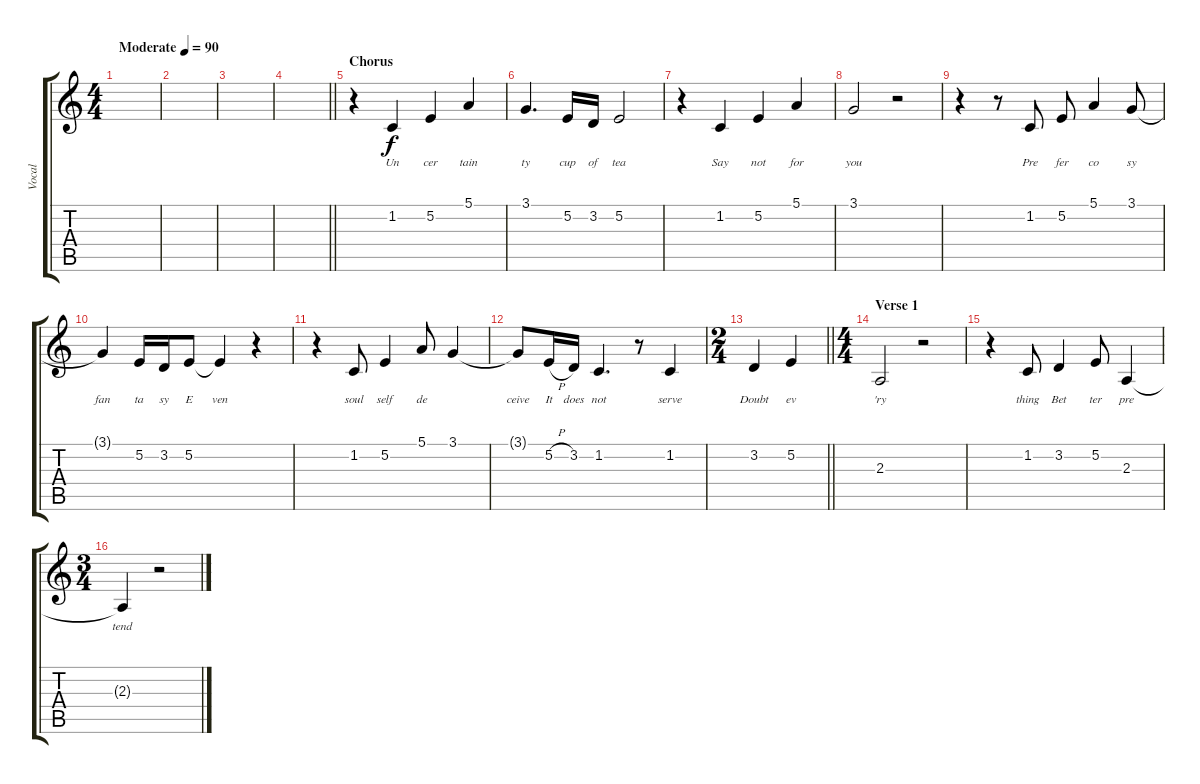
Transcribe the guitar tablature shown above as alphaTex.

\track ("Vocal" "Vocal") {instrument acousticgrandpiano}
\staff {score tabs}
\tuning (E4 B3 G3 D3 A2 E2) {hide}
\ts (4 4)
\tempo (90 "Moderate")
\clef g2
\ks c
|
|
|
\barLineRight lightlight
|
\section ("" "Chorus")
r.4 1.2.4{lyrics (0 "Un") lyrics (1 "") lyrics (2 "") lyrics (3 "") lyrics (4 "")} 5.2.4{lyrics (0 "cer") lyrics (1 "") lyrics (2 "") lyrics (3 "") lyrics (4 "")} 5.1.4{lyrics (0 "tain") lyrics (1 "") lyrics (2 "") lyrics (3 "") lyrics (4 "")} |
3.1.4{d lyrics (0 "ty") lyrics (1 "") lyrics (2 "") lyrics (3 "") lyrics (4 "")} 5.2.16{lyrics (0 "cup") lyrics (1 "") lyrics (2 "") lyrics (3 "") lyrics (4 "")} 3.2.16{lyrics (0 "of") lyrics (1 "") lyrics (2 "") lyrics (3 "") lyrics (4 "")} 5.2.2{lyrics (0 "tea") lyrics (1 "") lyrics (2 "") lyrics (3 "") lyrics (4 "")} |
r.4 1.2.4{lyrics (0 "Say") lyrics (1 "") lyrics (2 "") lyrics (3 "") lyrics (4 "")} 5.2.4{lyrics (0 "not") lyrics (1 "") lyrics (2 "") lyrics (3 "") lyrics (4 "")} 5.1.4{lyrics (0 "for") lyrics (1 "") lyrics (2 "") lyrics (3 "") lyrics (4 "")} |
3.1.2{lyrics (0 "you") lyrics (1 "") lyrics (2 "") lyrics (3 "") lyrics (4 "")} r.2 |
r.4 r.8 1.2.8{lyrics (0 "Pre") lyrics (1 "") lyrics (2 "") lyrics (3 "") lyrics (4 "")} 5.2.8{lyrics (0 "fer") lyrics (1 "") lyrics (2 "") lyrics (3 "") lyrics (4 "")} 5.1.4{lyrics (0 "co") lyrics (1 "") lyrics (2 "") lyrics (3 "") lyrics (4 "")} 3.1.8{lyrics (0 "sy") lyrics (1 "") lyrics (2 "") lyrics (3 "") lyrics (4 "")} |
3.1{t}.4{lyrics (0 "fan") lyrics (1 "") lyrics (2 "") lyrics (3 "") lyrics (4 "")} 5.2.16{lyrics (0 "ta") lyrics (1 "") lyrics (2 "") lyrics (3 "") lyrics (4 "")} 3.2.16{lyrics (0 "sy") lyrics (1 "") lyrics (2 "") lyrics (3 "") lyrics (4 "")} 5.2.8{lyrics (0 "E") lyrics (1 "") lyrics (2 "") lyrics (3 "") lyrics (4 "")} 5.2{t}.4{lyrics (0 "ven") lyrics (1 "") lyrics (2 "") lyrics (3 "") lyrics (4 "")} r.4 |
r.4 1.2.8{lyrics (0 "soul") lyrics (1 "") lyrics (2 "") lyrics (3 "") lyrics (4 "")} 5.2.4{lyrics (0 "self") lyrics (1 "") lyrics (2 "") lyrics (3 "") lyrics (4 "")} 5.1.8{lyrics (0 "de") lyrics (1 "") lyrics (2 "") lyrics (3 "") lyrics (4 "")} 3.1.4{lyrics (0 "") lyrics (1 "") lyrics (2 "") lyrics (3 "") lyrics (4 "")} |
3.1{t}.8{lyrics (0 "ceive") lyrics (1 "") lyrics (2 "") lyrics (3 "") lyrics (4 "")} 5.2{h}.16{lyrics (0 "It") lyrics (1 "") lyrics (2 "") lyrics (3 "") lyrics (4 "")} 3.2.16{lyrics (0 "does") lyrics (1 "") lyrics (2 "") lyrics (3 "") lyrics (4 "")} 1.2.4{d lyrics (0 "not") lyrics (1 "") lyrics (2 "") lyrics (3 "") lyrics (4 "")} r.8 1.2.4{lyrics (0 "serve") lyrics (1 "") lyrics (2 "") lyrics (3 "") lyrics (4 "")} |
\ts (2 4)
\barLineRight lightlight
3.2.4{lyrics (0 "Doubt") lyrics (1 "") lyrics (2 "") lyrics (3 "") lyrics (4 "")} 5.2.4{lyrics (0 "ev") lyrics (1 "") lyrics (2 "") lyrics (3 "") lyrics (4 "")} |
\ts (4 4)
\section ("" "Verse 1")
2.3.2{lyrics (0 "'ry") lyrics (1 "") lyrics (2 "") lyrics (3 "") lyrics (4 "")} r.2 |
r.4 1.2.8{lyrics (0 "thing") lyrics (1 "") lyrics (2 "") lyrics (3 "") lyrics (4 "")} 3.2.4{lyrics (0 "Bet") lyrics (1 "") lyrics (2 "") lyrics (3 "") lyrics (4 "")} 5.2.8{lyrics (0 "ter") lyrics (1 "") lyrics (2 "") lyrics (3 "") lyrics (4 "")} 2.3.4{lyrics (0 "pre") lyrics (1 "") lyrics (2 "") lyrics (3 "") lyrics (4 "")} |
\ts (3 4)
2.3{t}.4{lyrics (0 "tend") lyrics (1 "") lyrics (2 "") lyrics (3 "") lyrics (4 "")} r.2
